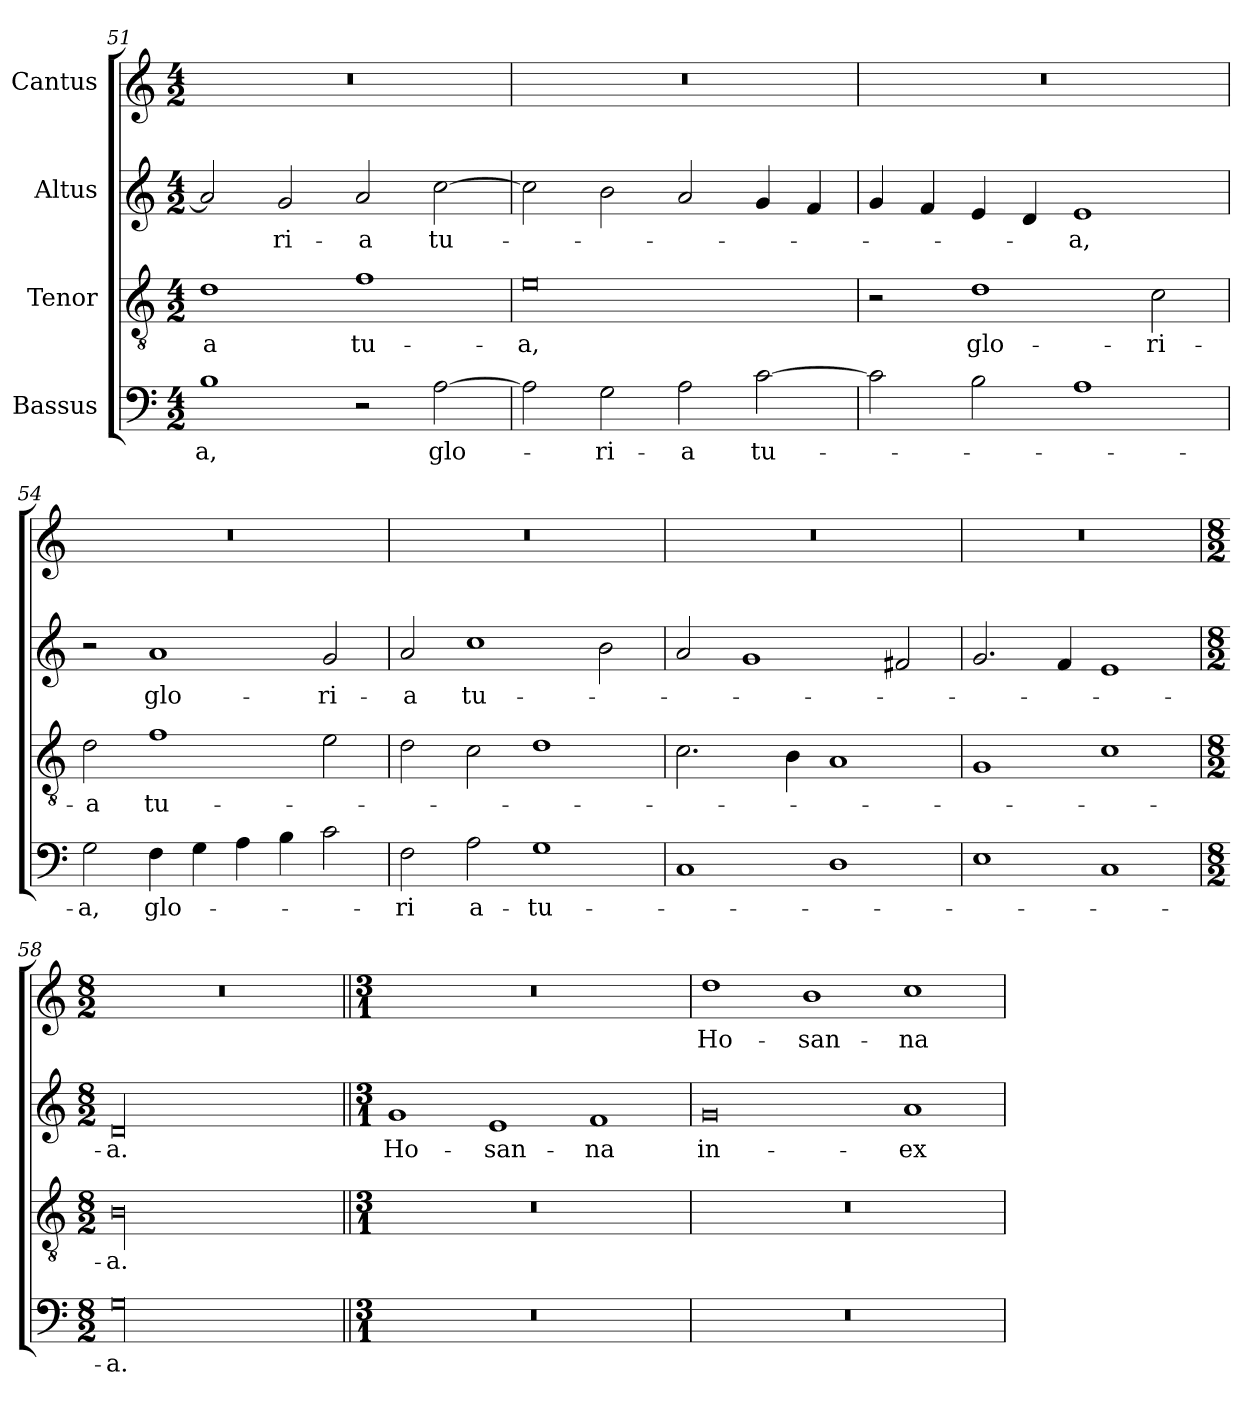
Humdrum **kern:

**kern	**text	**kern	**text	**kern	**text	**kern	**text
*part4	*part4	*part3	*part3	*part2	*part2	*part1	*part1
*staff4	*staff4	*staff3	*staff3	*staff2	*staff2	*staff1	*staff1
*I"Bassus	*	*I"Tenor	*	*I"Altus	*	*I"Cantus	*
*clefF4	*	*clefGv2	*	*clefG2	*	*clefG2	*
*k[]	*	*k[]	*	*k[]	*	*k[]	*
*M4/2	*	*M4/2	*	*M4/2	*	*M4/2	*
=51	=51	=51	=51	=51	=51	=51	=51
1B\	-a,	1d\	-a	2a/]	.	0r	.
.	.	.	.	2g/	-ri-	.	.
2r	.	1f\	tu-	2a/	-a	.	.
[2A\	glo-	.	.	[2cc\	tu-	.	.
=52	=52	=52	=52	=52	=52	=52	=52
2A\]	.	0e\	-a,	2cc\]	.	0r	.
2G\	-ri-	.	.	2b\	.	.	.
2A\	-a	.	.	2a/	.	.	.
[2c\	tu-	.	.	4g/	.	.	.
.	.	.	.	4f/	.	.	.
=53	=53	=53	=53	=53	=53	=53	=53
2c\]	.	2r	.	4g/	.	0r	.
.	.	.	.	4f/	.	.	.
2B\	.	1d\	glo-	4e/	.	.	.
.	.	.	.	4d/	.	.	.
1A\	.	.	.	1e/	-a,	.	.
.	.	2c\	-ri-	.	.	.	.
=54	=54	=54	=54	=54	=54	=54	=54
2G\	-a,	2d\	-a	2r	.	0r	.
4F\	glo-	1f\	tu-	1a/	glo-	.	.
4G\	.	.	.	.	.	.	.
4A\	.	.	.	.	.	.	.
4B\	.	.	.	.	.	.	.
2c\	.	2e\	.	2g/	-ri-	.	.
=55	=55	=55	=55	=55	=55	=55	=55
2F\	-ri	2d\	.	2a/	-a	0r	.
2A\	a-	2c\	.	1cc\	tu-	.	.
1G\	tu-	1d\	.	.	.	.	.
.	.	.	.	2b\	.	.	.
=56	=56	=56	=56	=56	=56	=56	=56
1C/	.	2.c\	.	2a/	.	0r	.
.	.	.	.	1g/	.	.	.
.	.	4B\	.	.	.	.	.
1D\	.	1A/	.	.	.	.	.
.	.	.	.	2f#X/	.	.	.
=57	=57	=57	=57	=57	=57	=57	=57
1E\	.	1G/	.	2.g/	.	0r	.
.	.	.	.	4f/	.	.	.
1C/	.	1c\	.	1e/	.	.	.
=58	=58	=58	=58	=58	=58	=58	=58
*M8/2	*	*M8/2	*	*M8/2	*	*M8/2	*
00G\	-a.	00B\	-a.	00d/	-a.	00r	.
=59||	=59||	=59||	=59||	=59||	=59||	=59||	=59||
*M3/1	*	*M3/1	*	*M3/1	*	*M3/1	*
!LO:N:vis=0	!	!LO:N:vis=0	!	!	!	!LO:N:vis=0	!
0.r	.	0.r	.	1g/	Ho-	0.r	.
.	.	.	.	1e/	-san-	.	.
.	.	.	.	1f/	-na	.	.
=60	=60	=60	=60	=60	=60	=60	=60
!LO:N:vis=0	!	!LO:N:vis=0	!	!	!	!	!
0.r	.	0.r	.	0g/	in-	1dd\	Ho-
.	.	.	.	.	.	1b\	-san-
.	.	.	.	1a/	ex-	1cc\	-na
=	=	=	=	=	=	=	=
*-	*-	*-	*-	*-	*-	*-	*-
